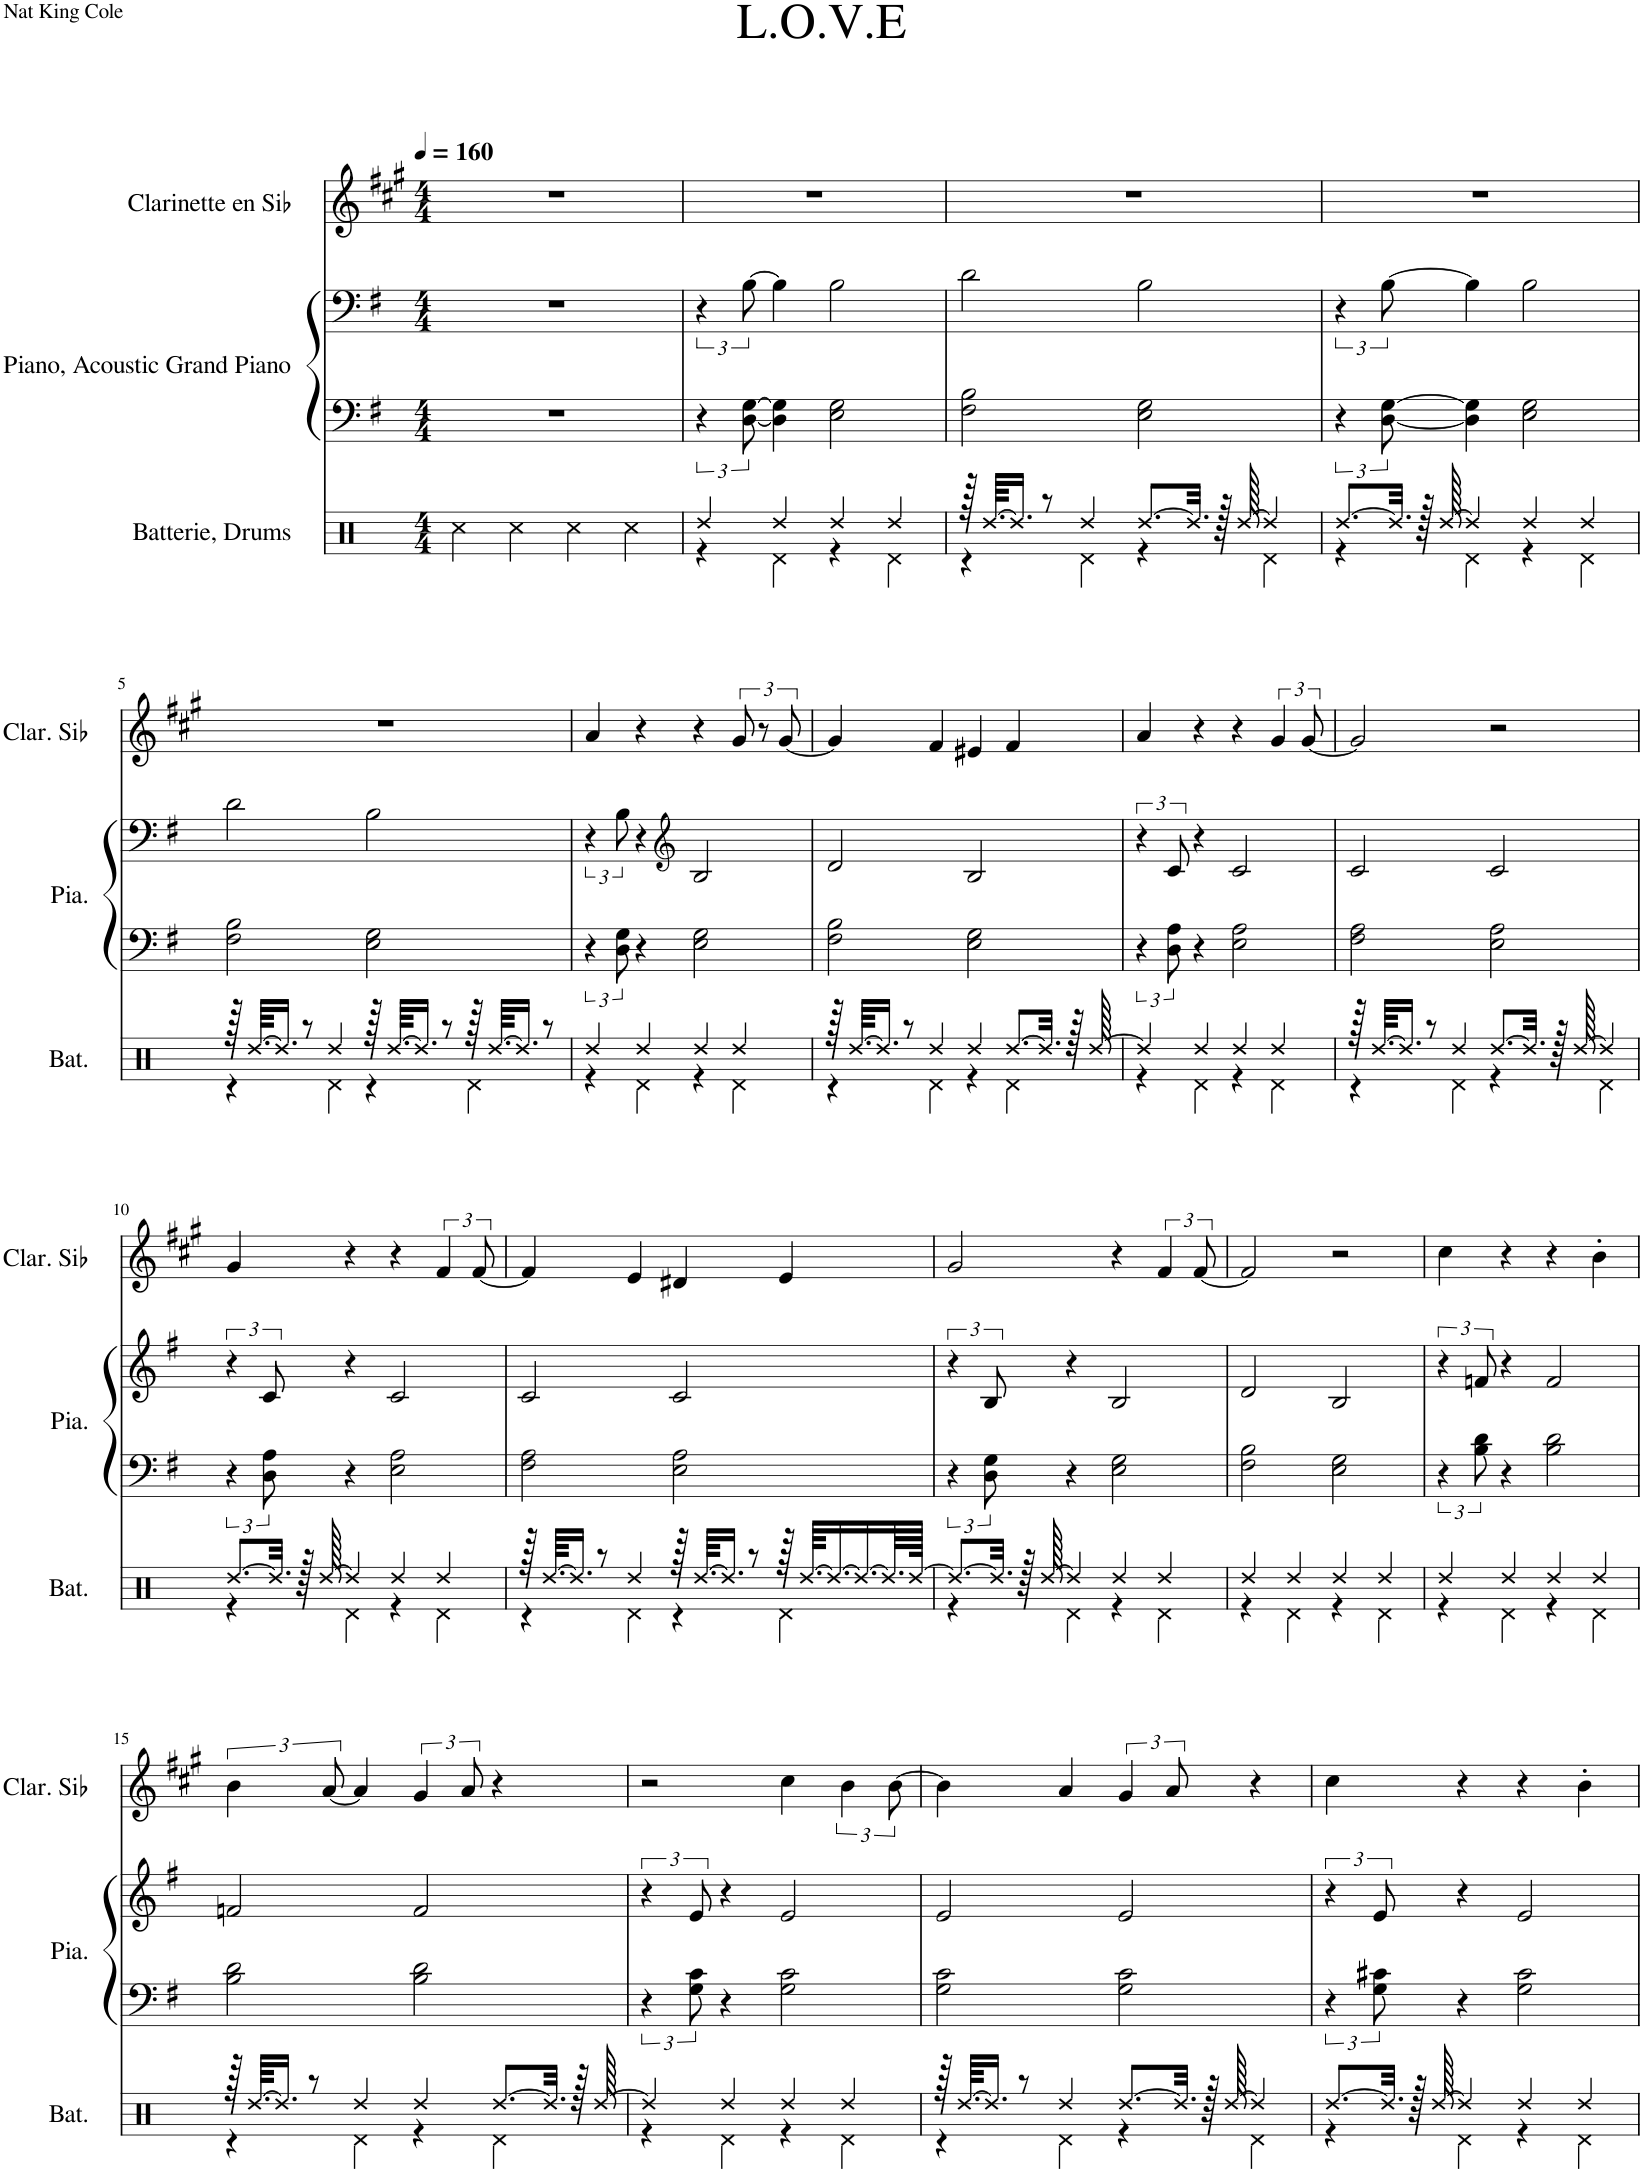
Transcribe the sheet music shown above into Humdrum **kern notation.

**kern	**kern	**kern	**kern	**kern	**kern	**kern
*part6	*part5	*part4	*part3	*part3	*part2	*part1
*staff7	*staff6	*staff5	*staff4	*staff3	*staff2	*staff1
*I"Batterie, Drums	*I"Vibraphone, Vibraphone	*I"Guitare classique, Acoustic Guitar (nylon)	*I"Piano, Acoustic Grand Piano	*	*I"Contrebasse, Acoustic Bass	*I"Clarinette en Sib
*I'Bat.	*I'Vib.	*I'Guit.	*I'Pia.	*	*I'Cb.	*I'Clar. Sib
*	*stria5	*stria5	*	*	*stria5	*
*clefX	*clefG2	*clefGv2	*clefF4	*clefF4	*clefF4	*clefG2
*	*	*	*	*	*Trd7c12	*Trd1c2
*k[f#]	*k[f#]	*k[f#]	*k[f#]	*k[f#]	*k[f#]	*k[f#c#g#]
*M4/4	*M4/4	*M4/4	*M4/4	*M4/4	*M4/4	*M4/4
*MM160	*MM160	*MM160	*MM160	*MM160	*MM160	*MM160
=1	=1	=1	=1	=1	=1	=1
4Rcc\	1r	1r	1r	1r	1r	1r
4Rcc\	.	.	.	.	.	.
4Rcc\	.	.	.	.	.	.
4Rcc\	.	.	.	.	.	.
=2	=2	=2	=2	=2	=2	=2
*^	*	*	*	*	*	*
4Rdd/	4r	2d	4G 4B 4d	6r	6r	2G	1r
.	.	.	.	[12D\ [12G\	[12B\	.	.
4Rdd/	4Rd\	.	4G' 4B' 4d'	4D\] 4G\]	4B\]	.	.
4Rdd/	4r	2e	4G 4B 4d	2E\ 2G\	2B\	2D	.
4Rdd/	4Rd\	.	4G' 4B' 4d'	.	.	.	.
=3	=3	=3	=3	=3	=3	=3	=3
128r	4r	2f#	4G' 4B' 4d'	2F#\ 2B\	2d\	2G	1r
[64.Rdd/KKLL	.	.	.	.	.	.	.
16.Rdd/JJ]	.	.	.	.	.	.	.
8r	.	.	.	.	.	.	.
4Rdd/	4Rd\	.	4G' 4B' 4d'	.	.	.	.
[8.Rdd/L	4r	2e	4G 4B 4e	2E\ 2G\	2B\	2D	.
32.Rdd/Jkk]	.	.	.	.	.	.	.
128r	.	.	.	.	.	.	.
[128Rdd/	.	.	.	.	.	.	.
4Rdd/]	4Rd\	.	4G' 4B' 4e'	.	.	.	.
=4	=4	=4	=4	=4	=4	=4	=4
[8.Rdd/L	4r	2d	4G 4B 4d	6r	6r	2G	1r
.	.	.	.	[12D\ [12G\	[12B\	.	.
32.Rdd/Jkk]	.	.	.	.	.	.	.
128r	.	.	.	.	.	.	.
[128Rdd/	.	.	.	.	.	.	.
4Rdd/]	4Rd\	.	4G' 4B' 4d'	4D\] 4G\]	4B\]	.	.
4Rdd/	4r	2e	4G 4B 4d	2E\ 2G\	2B\	2D	.
4Rdd/	4Rd\	.	4G' 4B' 4d'	.	.	.	.
!!LO:LB:g=z
=5	=5	=5	=5	=5	=5	=5	=5
128r	4r	2f#	4G 4B 4d	2F#\ 2B\	2d\	2G	1r
[64.Rdd/KKLL	.	.	.	.	.	.	.
16.Rdd/JJ]	.	.	.	.	.	.	.
8r	.	.	.	.	.	.	.
4Rdd/	4Rd\	.	4G' 4B' 4d'	.	.	.	.
128r	4r	2e	4G 4B 4e	2E\ 2G\	2B\	2D	.
[64.Rdd/KKLL	.	.	.	.	.	.	.
16.Rdd/JJ]	.	.	.	.	.	.	.
8r	.	.	.	.	.	.	.
128r	4Rd\	.	4G' 4B' 4e'	.	.	.	.
[64.Rdd/KKLL	.	.	.	.	.	.	.
16.Rdd/JJ]	.	.	.	.	.	.	.
8r	.	.	.	.	.	.	.
=6	=6	=6	=6	=6	=6	=6	=6
4Rdd/	4r	2d	4G 4B 4d	6r	6r	2G	4a/
.	.	.	.	12D\ 12G\	12B\	.	.
4Rdd/	4Rd\	.	4G' 4B' 4d'	4r	4r	.	4r
*	*	*	*	*	*clefG2	*	*
4Rdd/	4r	2e	4G 4B 4d	2E\ 2G\	2B/	2D	4r
4Rdd/	4Rd\	.	4G' 4B' 4d'	.	.	.	12g#/
.	.	.	.	.	.	.	12r
.	.	.	.	.	.	.	[12g#/
=7	=7	=7	=7	=7	=7	=7	=7
128r	4r	2f#	4G 4B 4d	2F#\ 2B\	2d/	2G	4g#/]
[64.Rdd/KKLL	.	.	.	.	.	.	.
16.Rdd/JJ]	.	.	.	.	.	.	.
8r	.	.	.	.	.	.	.
4Rdd/	4Rd\	.	4G' 4B' 4d'	.	.	.	4f#/
4Rdd/	4r	2e	4G 4B 4e	2E\ 2G\	2B/	2D	4e#X/
[8.Rdd/L	4Rd\	.	4G' 4B' 4e'	.	.	.	4f#/
32.Rdd/Jkk]	.	.	.	.	.	.	.
128r	.	.	.	.	.	.	.
[128Rdd/	.	.	.	.	.	.	.
=8	=8	=8	=8	=8	=8	=8	=8
4Rdd/]	4r	2d	4F# 4c 4d	6r	6r	2A	4a/
.	.	.	.	12D\ 12A\	12c/	.	.
4Rdd/	4Rd\	.	4F#' 4c' 4d'	4r	4r	.	4r
4Rdd/	4r	2e	4F# 4c 4d	2E\ 2A\	2c/	2D	4r
4Rdd/	4Rd\	.	4F#' 4c' 4d'	.	.	.	6g#/
.	.	.	.	.	.	.	[12g#/
=9	=9	=9	=9	=9	=9	=9	=9
128r	4r	2f#	4F# 4c 4d	2F#\ 2A\	2c/	2A	2g#/]
[64.Rdd/KKLL	.	.	.	.	.	.	.
16.Rdd/JJ]	.	.	.	.	.	.	.
8r	.	.	.	.	.	.	.
4Rdd/	4Rd\	.	4F#' 4c' 4d'	.	.	.	.
[8.Rdd/L	4r	2e	4F# 4c 4d	2E\ 2A\	2c/	2D	2r
32.Rdd/Jkk]	.	.	.	.	.	.	.
128r	.	.	.	.	.	.	.
[128Rdd/	.	.	.	.	.	.	.
4Rdd/]	4Rd\	.	4F#' 4c' 4d'	.	.	.	.
!!LO:LB:g=z
=10	=10	=10	=10	=10	=10	=10	=10
[8.Rdd/L	4r	2d	4F# 4c 4d	6r	6r	2A	4g#/
.	.	.	.	12D\ 12A\	12c/	.	.
32.Rdd/Jkk]	.	.	.	.	.	.	.
128r	.	.	.	.	.	.	.
[128Rdd/	.	.	.	.	.	.	.
4Rdd/]	4Rd\	.	4F#' 4c' 4d'	4r	4r	.	4r
4Rdd/	4r	2e	4F# 4c 4d	2E\ 2A\	2c/	2D	4r
4Rdd/	4Rd\	.	4F#' 4c' 4d'	.	.	.	6f#/
.	.	.	.	.	.	.	[12f#/
=11	=11	=11	=11	=11	=11	=11	=11
*	*	*	*	*	*	*^	*
128r	4r	2f#	4F# 4c 4d	2F#\ 2A\	2c/	2d'	4r	4f#/]
[64.Rdd/KKLL	.	.	.	.	.	.	.	.
16.Rdd/JJ]	.	.	.	.	.	.	.	.
8r	.	.	.	.	.	.	.	.
*	*	*	*	*	*	*	*Xbrackettup	*
4Rdd/	4Rd\	.	4F#' 4c' 4d'	.	.	.	6r	4e/
.	.	.	.	.	.	.	12d	.
128r	4r	2e	4F# 4c 4d	2E\ 2A\	2c/	2r	2D	4d#X/
[64.Rdd/KKLL	.	.	.	.	.	.	.	.
16.Rdd/JJ]	.	.	.	.	.	.	.	.
8r	.	.	.	.	.	.	.	.
128r	4Rd\	.	4F#' 4c' 4d'	.	.	.	.	4e/
[64.Rdd/KKLL	.	.	.	.	.	.	.	.
16.Rdd/_	.	.	.	.	.	.	.	.
16.Rdd/_	.	.	.	.	.	.	.	.
64.Rdd/LL]	.	.	.	.	.	.	.	.
[128Rdd/JJJJk	.	.	.	.	.	.	.	.
*	*	*	*	*	*	*v	*v	*
=12	=12	=12	=12	=12	=12	=12	=12
8.Rdd/L_	4r	2d	4G 4B 4d	6r	6r	2G	2g#/
.	.	.	.	12D\ 12G\	12B/	.	.
32.Rdd/Jkk]	.	.	.	.	.	.	.
128r	.	.	.	.	.	.	.
[128Rdd/	.	.	.	.	.	.	.
4Rdd/]	4Rd\	.	4G' 4B' 4d'	4r	4r	.	.
4Rdd/	4r	2e	4G 4B 4d	2E\ 2G\	2B/	2D	4r
4Rdd/	4Rd\	.	4G' 4B' 4d'	.	.	.	6f#/
.	.	.	.	.	.	.	[12f#/
=13	=13	=13	=13	=13	=13	=13	=13
4Rdd/	4r	2f#	4G 4B 4d	2F#\ 2B\	2d/	[4G	2f#/]
4Rdd/	4Rd\	.	4G' 4B' 4d'	.	.	6G]	.
.	.	.	.	.	.	12d	.
4Rdd/	4r	2e	4G 4B 4e	2E\ 2G\	2B/	4D	2r
4Rdd/	4Rd\	.	4G' 4B' 4e'	.	.	4F#	.
=14	=14	=14	=14	=14	=14	=14	=14
4Rdd/	4r	2g	4Fn 4B 4d	6r	6r	2G	4cc#\
.	.	.	.	12B\ 12d\	12fn/	.	.
4Rdd/	4Rd\	.	4F' 4B' 4d'	4r	4r	.	4r
4Rdd/	4r	2a	4F 4B 4d	2B\ 2d\	2f/	2D	4r
4Rdd/	4Rd\	.	4F' 4B' 4d'	.	.	.	4b'\
!!LO:LB:g=z
=15	=15	=15	=15	=15	=15	=15	=15
128r	4r	2b	4Fn 4B 4d	2B\ 2d\	2fn/	[4G	6b\
[64.Rdd/KKLL	.	.	.	.	.	.	.
16.Rdd/JJ]	.	.	.	.	.	.	.
8r	.	.	.	.	.	.	.
.	.	.	.	.	.	.	[12a/
4Rdd/	4Rd\	.	4F' 4B' 4d'	.	.	12.G]	4a/]
.	.	.	.	.	.	24r	.
.	.	.	.	.	.	12G	.
4Rdd/	4r	2a	4F 4B 4d	2B\ 2d\	2f/	4G	6g#/
.	.	.	.	.	.	.	12a/
[8.Rdd/L	4Rd\	.	4F' 4B' 4d'	.	.	4G	4r
32.Rdd/Jkk]	.	.	.	.	.	.	.
128r	.	.	.	.	.	.	.
[128Rdd/	.	.	.	.	.	.	.
=16	=16	=16	=16	=16	=16	=16	=16
4Rdd/]	4r	2g	4E 4G 4c	6r	6r	2C	2r
.	.	.	.	12G\ 12c\	12e/	.	.
4Rdd/	4Rd\	.	4E' 4G' 4c'	4r	4r	.	.
4Rdd/	4r	2a	4E 4G 4c	2G\ 2c\	2e/	2G	4cc#\
4Rdd/	4Rd\	.	4E' 4G' 4c'	.	.	.	6b\
.	.	.	.	.	.	.	[12b\
=17	=17	=17	=17	=17	=17	=17	=17
128r	4r	2b	4E 4G 4c	2G\ 2c\	2e/	2c	4b\]
[64.Rdd/KKLL	.	.	.	.	.	.	.
16.Rdd/JJ]	.	.	.	.	.	.	.
8r	.	.	.	.	.	.	.
4Rdd/	4Rd\	.	4E' 4G' 4c'	.	.	.	4a/
[8.Rdd/L	4r	2a	4E 4G 4c	2G\ 2c\	2e/	4B	6g#/
.	.	.	.	.	.	.	12a/
32.Rdd/Jkk]	.	.	.	.	.	.	.
128r	.	.	.	.	.	.	.
[128Rdd/	.	.	.	.	.	.	.
4Rdd/]	4Rd\	.	4E' 4G' 4c'	.	.	4c	4r
=18	=18	=18	=18	=18	=18	=18	=18
[8.Rdd/L	4r	2g	4E 4G 4c#X	6r	6r	2A	4cc#\
.	.	.	.	12G\ 12c#X\	12e/	.	.
32.Rdd/Jkk]	.	.	.	.	.	.	.
128r	.	.	.	.	.	.	.
[128Rdd/	.	.	.	.	.	.	.
4Rdd/]	4Rd\	.	4E' 4G' 4c#'	4r	4r	.	4r
4Rdd/	4r	2a	4E 4G 4c#	2G\ 2c#\	2e/	2E	4r
4Rdd/	4Rd\	.	4E' 4G' 4c#'	.	.	.	4b'\
*v	*v	*	*	*	*	*	*
=	=	=	=	=	=	=
*-	*-	*-	*-	*-	*-	*-
